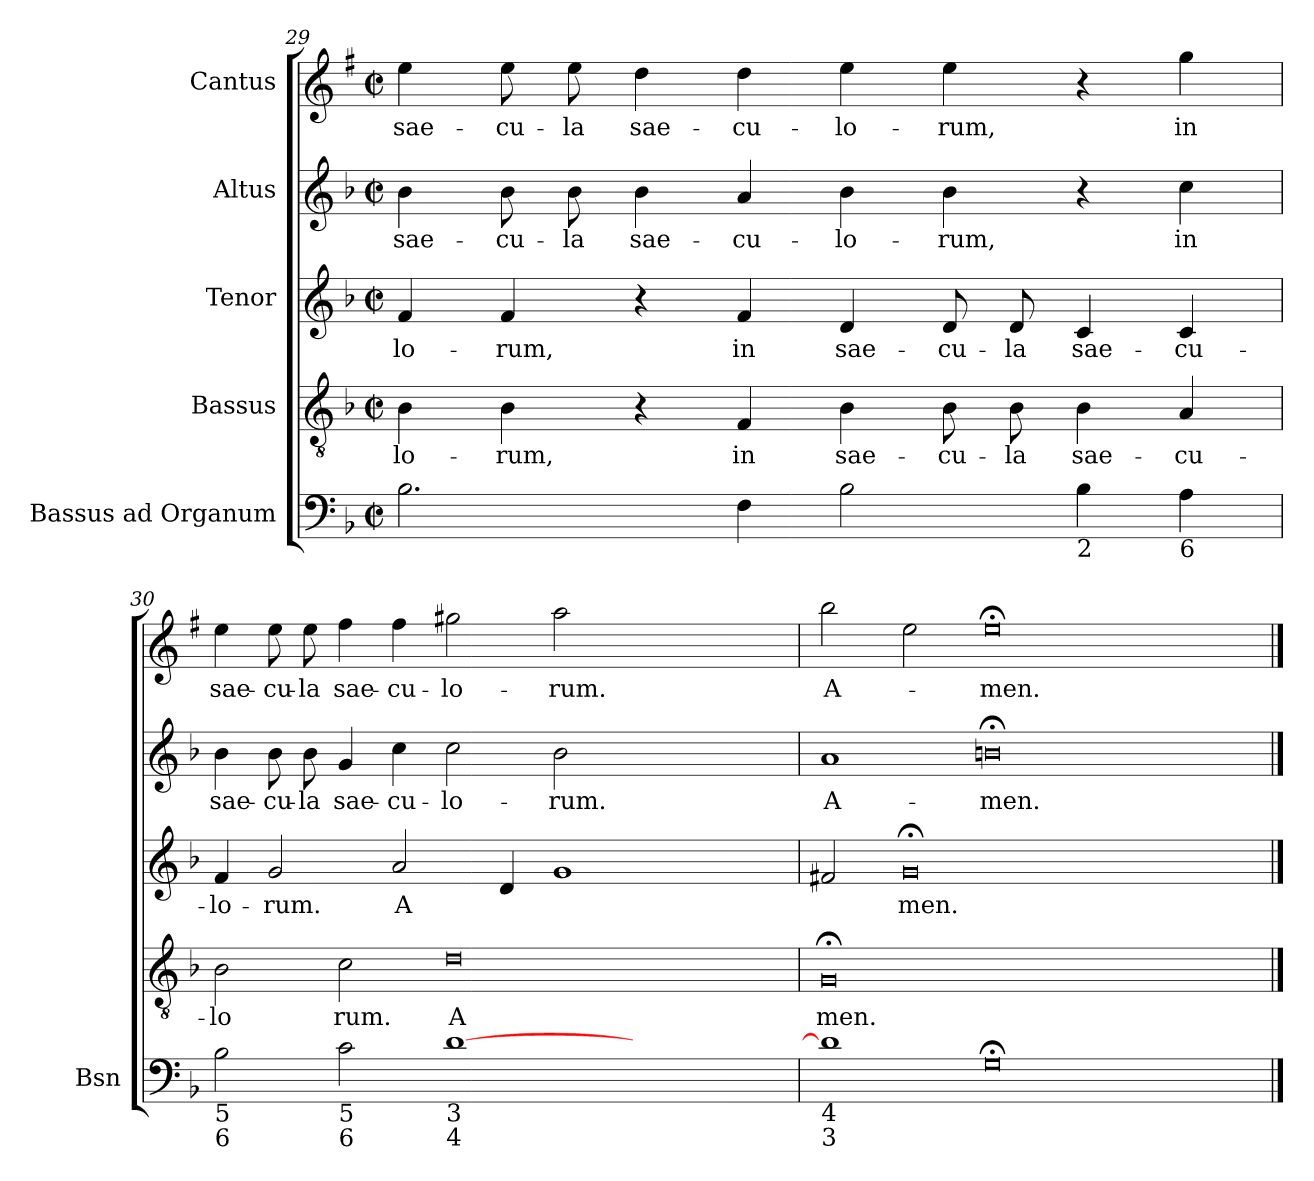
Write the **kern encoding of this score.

**kern	**kern	**text	**kern	**text	**kern	**text	**kern	**text
*part5	*part4	*part4	*part3	*part3	*part2	*part2	*part1	*part1
*staff5	*staff4	*staff4	*staff3	*staff3	*staff2	*staff2	*staff1	*staff1
*I"Bassus ad Organum	*I"Bassus	*	*I"Tenor	*	*I"Altus	*	*I"Cantus	*
*I'Bsn	*	*	*	*	*	*	*	*
!!LO:LB:g=z
*clefF4	*clefGv2	*	*clefG2	*	*clefG2	*	*clefG2	*
*	*	*	*	*	*	*	*ITrd1c2	*
*k[b-]	*k[b-]	*	*k[b-]	*	*k[b-]	*	*k[b-]	*
*F:	*F:	*	*F:	*	*F:	*	*F:	*
*M4/2	*M4/2	*	*M4/2	*	*M4/2	*	*M4/2	*
*met(c|)	*met(c|)	*	*met(c|)	*	*met(c|)	*	*met(c|)	*
=29	=29	=29	=29	=29	=29	=29	=29	=29
!	!	!LO:LY:b	!	!LO:LY:b	!	!LO:LY:b	!	!LO:LY:b
2.B-	4B-	-lo-	4f	-lo-	4b-	sae-	4dd	sae-
!	!	!LO:LY:b	!	!LO:LY:b	!	!LO:LY:b	!	!LO:LY:b
.	4B-	-rum,	4f	-rum,	8b-	-cu-	8dd	-cu-
!	!	!	!	!	!	!LO:LY:b	!	!LO:LY:b
.	.	.	.	.	8b-	-la	8dd	-la
!	!	!	!	!	!	!LO:LY:b	!	!LO:LY:b
.	4r	.	4r	.	4b-	sae-	4cc	sae-
!	!	!LO:LY:b	!	!LO:LY:b	!	!LO:LY:b	!	!LO:LY:b
4F	4F	in	4f	in	4a	-cu-	4cc	-cu-
!	!	!LO:LY:b	!	!LO:LY:b	!	!LO:LY:b	!	!LO:LY:b
2B-	4B-	sae-	4d	sae-	4b-	-lo-	4dd	-lo-
!	!	!LO:LY:b	!	!LO:LY:b	!	!LO:LY:b	!	!LO:LY:b
.	8B-	-cu-	8d	-cu-	4b-	-rum,	4dd	-rum,
!	!	!LO:LY:b	!	!LO:LY:b	!	!	!	!
.	8B-	-la	8d	-la	.	.	.	.
!LO:TX:b:t=2	!	!	!	!	!	!	!	!
!	!	!LO:LY:b	!	!LO:LY:b	!	!	!	!
4B-	4B-	sae-	4c	sae-	4r	.	4r	.
!LO:TX:b:t=6	!	!	!	!	!	!	!	!
!	!	!LO:LY:b	!	!LO:LY:b	!	!LO:LY:b	!	!LO:LY:b
4A	4A	-cu-	4c	-cu-	4cc	in	4ff	in
=30	=30	=30	=30	=30	=30	=30	=30	=30
!LO:TX:b:t=5	!	!	!	!	!	!	!	!
!LO:TX:b:t=6	!	!	!	!	!	!	!	!
!	!	!LO:LY:b	!	!LO:LY:b	!	!LO:LY:b	!	!LO:LY:b
2B-	2B-	-lo	4f	-lo-	4b-	sae-	4dd	sae-
!	!	!	!	!LO:LY:b	!	!LO:LY:b	!	!LO:LY:b
.	.	.	2g	-rum.	8b-	-cu-	8dd	-cu-
!	!	!	!	!	!	!LO:LY:b	!	!LO:LY:b
.	.	.	.	.	8b-	-la	8dd	-la
!LO:TX:b:t=5	!	!	!	!	!	!	!	!
!LO:TX:b:t=6	!	!	!	!	!	!	!	!
!	!	!LO:LY:b	!	!	!	!LO:LY:b	!	!LO:LY:b
2c	2c	rum.	.	.	4g	sae-	4ee	sae-
!	!	!	!	!LO:LY:b	!	!LO:LY:b	!	!LO:LY:b
.	.	.	2a	A	4cc	-cu-	4ee	-cu-
!LO:TX:b:t=3	!	!	!	!	!	!	!	!
!LO:TX:b:t=4	!	!	!	!	!	!	!	!
!	!	!LO:LY:b	!	!	!	!LO:LY:b	!	!LO:LY:b
[1d	0d	A	.	.	2cc	-lo-	2ff#X	-lo-
.	.	.	4d	.	.	.	.	.
!	!	!	!	!	!	!LO:LY:b	!	!LO:LY:b
.	.	.	1g	.	2b-	-rum.	2gg	-rum.
1ryy	.	.	.	.	1ryy	.	1ryy	.
.	.	.	2ryy	.	.	.	.	.
=31	=31	=31	=31	=31	=31	=31	=31	=31
!LO:TX:b:t=4	!	!	!	!	!	!	!	!
!LO:TX:b:t=3	!	!	!	!	!	!	!	!
!	!	!LO:LY:b	!	!	!	!LO:LY:b	!	!LO:LY:b
1d]	0G;<	men.	2f#X	.	1a	A-	2aa	A-
!	!	!	!	!LO:LY:b	!	!	!	!
.	.	.	0g;<	men.	.	.	2dd	.
!	!	!	!	!	!	!LO:LY:b	!	!LO:LY:b
0G;<	.	.	.	.	0bn;<	-men.	0dd;<	men.
.	1ryy	.	.	.	.	.	.	.
.	.	.	2ryy	.	.	.	.	.
==	==	==	==	==	==	==	==	==
*-	*-	*-	*-	*-	*-	*-	*-	*-
